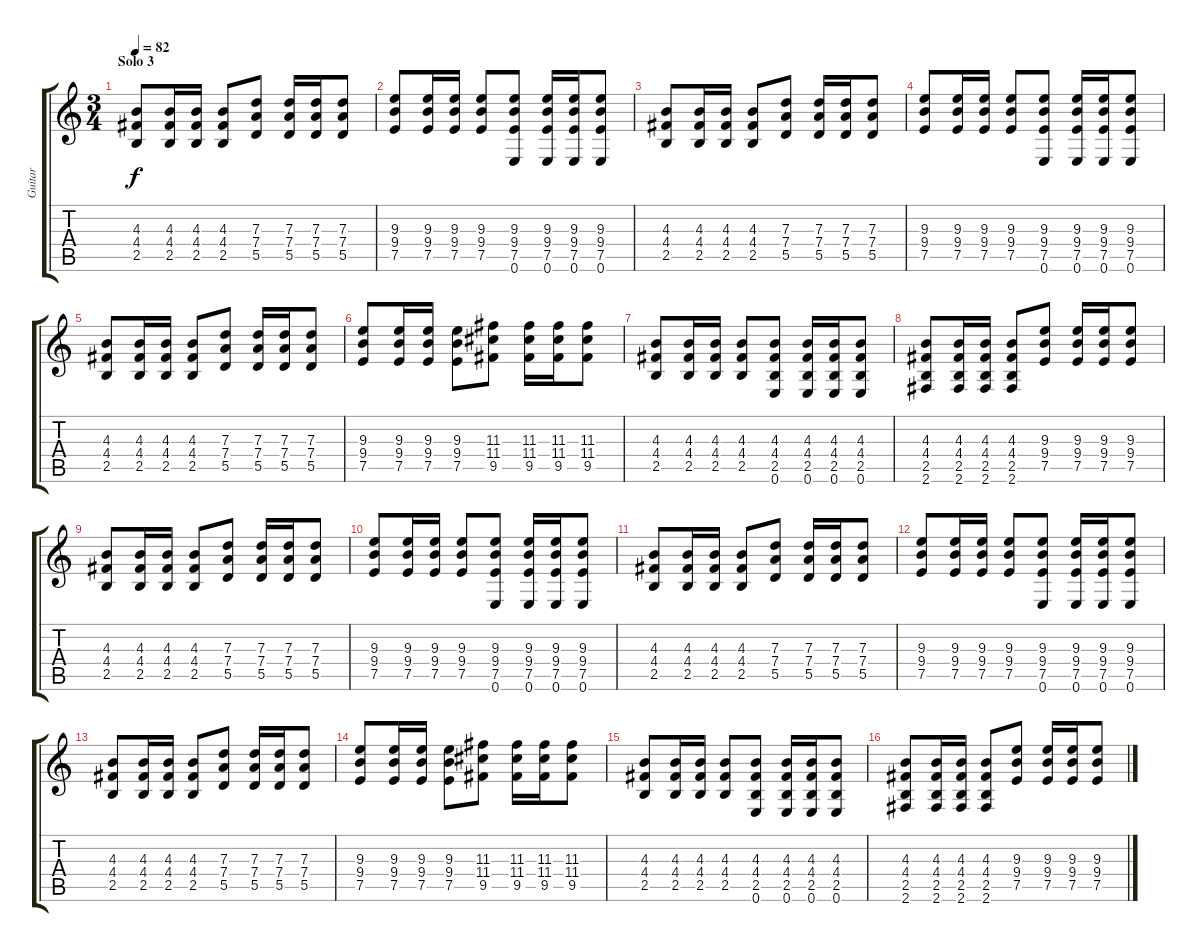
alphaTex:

\track ("Guitar" "Guitar") {instrument distortionguitar}
\staff {score tabs}
\tuning (E4 B3 G3 D3 A2 E2) {hide}
\ts (3 4)
\section ("" "Solo 3")
\tempo 82
\clef g2
\ks c
(4.3 4.4 2.5).8{dy f} (4.3 4.4 2.5).16 (4.3 4.4 2.5).16 (4.3 4.4 2.5).8 (7.3 7.4 5.5).8 (7.3 7.4 5.5).16 (7.3 7.4 5.5).16 (7.3 7.4 5.5).8 |
(9.3 9.4 7.5).8 (9.3 9.4 7.5).16 (9.3 9.4 7.5).16 (9.3 9.4 7.5).8 (9.3 9.4 7.5 0.6).8 (9.3 9.4 7.5 0.6).16 (9.3 9.4 7.5 0.6).16 (9.3 9.4 7.5 0.6).8 |
(4.3 4.4 2.5).8 (4.3 4.4 2.5).16 (4.3 4.4 2.5).16 (4.3 4.4 2.5).8 (7.3 7.4 5.5).8 (7.3 7.4 5.5).16 (7.3 7.4 5.5).16 (7.3 7.4 5.5).8 |
(9.3 9.4 7.5).8 (9.3 9.4 7.5).16 (9.3 9.4 7.5).16 (9.3 9.4 7.5).8 (9.3 9.4 7.5 0.6).8 (9.3 9.4 7.5 0.6).16 (9.3 9.4 7.5 0.6).16 (9.3 9.4 7.5 0.6).8 |
(4.3 4.4 2.5).8 (4.3 4.4 2.5).16 (4.3 4.4 2.5).16 (4.3 4.4 2.5).8 (7.3 7.4 5.5).8 (7.3 7.4 5.5).16 (7.3 7.4 5.5).16 (7.3 7.4 5.5).8 |
(9.3 9.4 7.5).8 (9.3 9.4 7.5).16 (9.3 9.4 7.5).16 (9.3 9.4 7.5).8 (11.3 11.4 9.5).8 (11.3 11.4 9.5).16 (11.3 11.4 9.5).16 (11.3 11.4 9.5).8 |
(4.3 4.4 2.5).8 (4.3 4.4 2.5).16 (4.3 4.4 2.5).16 (4.3 4.4 2.5).8 (4.3 4.4 2.5 0.6).8 (4.3 4.4 2.5 0.6).16 (4.3 4.4 2.5 0.6).16 (4.3 4.4 2.5 0.6).8 |
(4.3 4.4 2.5 2.6).8 (4.3 4.4 2.5 2.6).16 (4.3 4.4 2.5 2.6).16 (4.3 4.4 2.5 2.6).8 (9.3 9.4 7.5).8 (9.3 9.4 7.5).16 (9.3 9.4 7.5).16 (9.3 9.4 7.5).8 |
(4.3 4.4 2.5).8 (4.3 4.4 2.5).16 (4.3 4.4 2.5).16 (4.3 4.4 2.5).8 (7.3 7.4 5.5).8 (7.3 7.4 5.5).16 (7.3 7.4 5.5).16 (7.3 7.4 5.5).8 |
(9.3 9.4 7.5).8 (9.3 9.4 7.5).16 (9.3 9.4 7.5).16 (9.3 9.4 7.5).8 (9.3 9.4 7.5 0.6).8 (9.3 9.4 7.5 0.6).16 (9.3 9.4 7.5 0.6).16 (9.3 9.4 7.5 0.6).8 |
(4.3 4.4 2.5).8 (4.3 4.4 2.5).16 (4.3 4.4 2.5).16 (4.3 4.4 2.5).8 (7.3 7.4 5.5).8 (7.3 7.4 5.5).16 (7.3 7.4 5.5).16 (7.3 7.4 5.5).8 |
(9.3 9.4 7.5).8 (9.3 9.4 7.5).16 (9.3 9.4 7.5).16 (9.3 9.4 7.5).8 (9.3 9.4 7.5 0.6).8 (9.3 9.4 7.5 0.6).16 (9.3 9.4 7.5 0.6).16 (9.3 9.4 7.5 0.6).8 |
(4.3 4.4 2.5).8 (4.3 4.4 2.5).16 (4.3 4.4 2.5).16 (4.3 4.4 2.5).8 (7.3 7.4 5.5).8 (7.3 7.4 5.5).16 (7.3 7.4 5.5).16 (7.3 7.4 5.5).8 |
(9.3 9.4 7.5).8 (9.3 9.4 7.5).16 (9.3 9.4 7.5).16 (9.3 9.4 7.5).8 (11.3 11.4 9.5).8 (11.3 11.4 9.5).16 (11.3 11.4 9.5).16 (11.3 11.4 9.5).8 |
(4.3 4.4 2.5).8 (4.3 4.4 2.5).16 (4.3 4.4 2.5).16 (4.3 4.4 2.5).8 (4.3 4.4 2.5 0.6).8 (4.3 4.4 2.5 0.6).16 (4.3 4.4 2.5 0.6).16 (4.3 4.4 2.5 0.6).8 |
(4.3 4.4 2.5 2.6).8 (4.3 4.4 2.5 2.6).16 (4.3 4.4 2.5 2.6).16 (4.3 4.4 2.5 2.6).8 (9.3 9.4 7.5).8 (9.3 9.4 7.5).16 (9.3 9.4 7.5).16 (9.3 9.4 7.5).8
